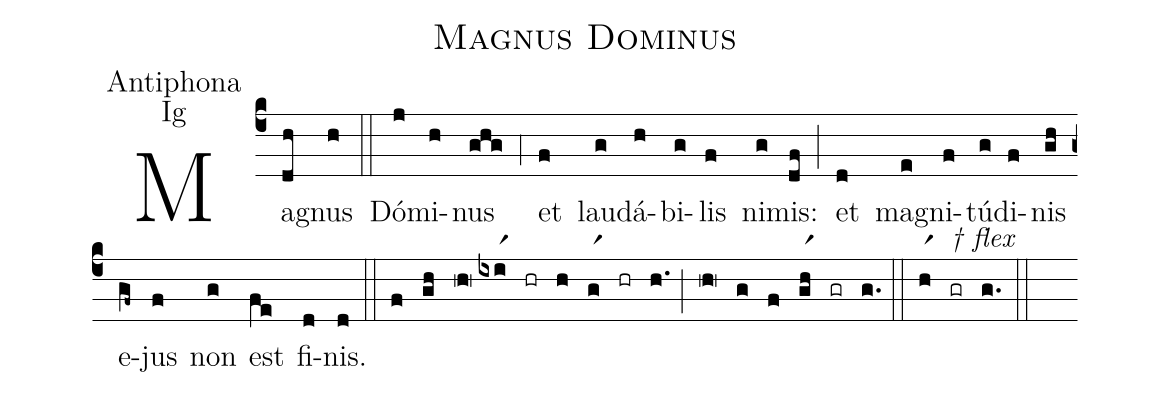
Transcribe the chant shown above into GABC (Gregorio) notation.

name:Magnus Dominus;
office-part:Antiphona;
mode:Ig;
%%
(c4) Ma(dh)gnus(h) (::) Dó(j)mi(h)nus(ghg) (;4) et(f) lau(g)dá(h)bi(g)lis(f) ni(g)mis:(df) (;) et(d) ma(e)gni(f)tú(g)di(f)nis(gh) e(gf~)jus(f) non(g) est(fe) fi(d)nis.(d) (::)
(f) (gh) (hR) (ixir1) (hr) (h) (gr1) (hr) (h.) (;)
(hR) (g) (f) (ghr1) (gr) (g.) (::) (hr1) (gr[alt:† flex]) (g.) (::)
